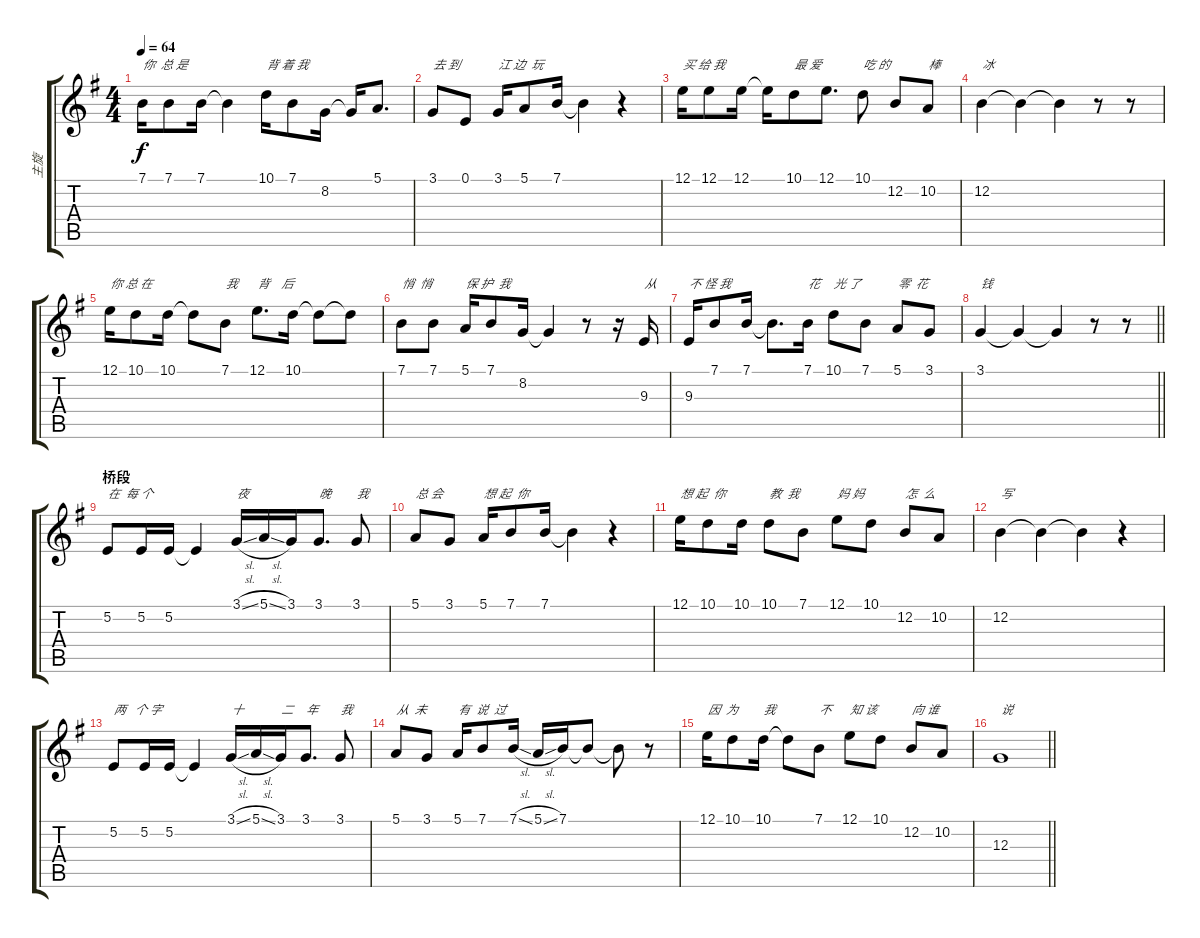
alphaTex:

\track ("主旋" "主旋") {instrument harmonica}
\staff {score tabs}
\tuning (E4 B3 G3 D3 A2 E2) {hide}
\ts (4 4)
\tempo 64
\clef g2
\ks g
7.1.16{txt "你  总 是" dy f} 7.1.8 7.1.16 7.1{t}.4 10.1.16{txt "背 着 我"} 7.1.8 8.2.16 8.2{t}.16 5.1.8{d} |
3.1.8{txt "去 到"} 0.1.8 3.1.16{txt "江 边  玩"} 5.1.8 7.1.16 7.1{t}.4 r.4 |
12.1.16{txt "买 给 我"} 12.1.8 12.1.16 12.1{t}.16 10.1.8{txt "最 爱"} 12.1.8{d} 10.1.8{txt "吃 的"} 12.2.8 10.2.8{txt "棒  "} |
12.2.4{txt "冰"} 12.2{t}.4 12.2{t}.4 r.8 r.8 |
12.1.16{txt "你 总 在"} 10.1.8 10.1.16 10.1{t}.8 7.1.8{txt "我"} 12.1.8{d txt "背    后"} 10.1.16 10.1{t}.8 10.1{t}.8 |
7.1.8{txt "悄  悄"} 7.1.8 5.1.16{txt "保 护  我"} 7.1.8 8.2.16 8.2{t}.4 r.8 r.16 9.3.16{txt "从"} |
9.3.16{txt "不 怪 我"} 7.1.8 7.1.16 7.1{t}.8{d} 7.1.16{txt "花"} 10.1.8{txt "光 了"} 7.1.8 5.1.8{txt "零  花"} 3.1.8 |
\barLineRight lightlight
3.1.4{txt "钱"} 3.1{t}.4 3.1{t}.4 r.8 r.8 |
\section ("" "桥段")
5.2.8{txt "在  每 个"} 5.2.16 5.2.16 5.2{t}.4 3.1{sl}.16{txt "夜"} 5.1{sl}.16 3.1.16 3.1.8{d txt "晚"} 3.1.8{txt "我"} |
5.1.8{txt "总 会"} 3.1.8 5.1.16{txt "想 起  你"} 7.1.8 7.1.16 7.1{t}.4 r.4 |
12.1.16{txt "想 起  你 "} 10.1.8 10.1.16 10.1.8{txt "教  我"} 7.1.8 12.1.8{txt "妈 妈"} 10.1.8 12.2.8{txt "怎  么 "} 10.2.8 |
12.2.4{txt "写"} 12.2{t}.4 12.2{t}.4 r.4 |
5.2.8{txt "两   个 字"} 5.2.16 5.2.16 5.2{t}.4 3.1{sl}.16{txt "十"} 5.1{sl}.16 3.1.16{txt "二"} 3.1.8{d txt "年"} 3.1.8{txt "我"} |
5.1.8{txt "从  未"} 3.1.8 5.1.16{txt "有  说  过"} 7.1.8 7.1{sl}.16 5.1{sl}.16 7.1.16 7.1{t}.8 7.1{t}.8 r.8 |
12.1.16{txt "因  为"} 10.1.8 10.1.16{txt "我"} 10.1{t}.8 7.1.8{txt "不"} 12.1.8{txt "知 该"} 10.1.8 12.2.8{txt "向 谁"} 10.2.8 |
\barLineRight lightlight
12.3.1{txt "说"}
